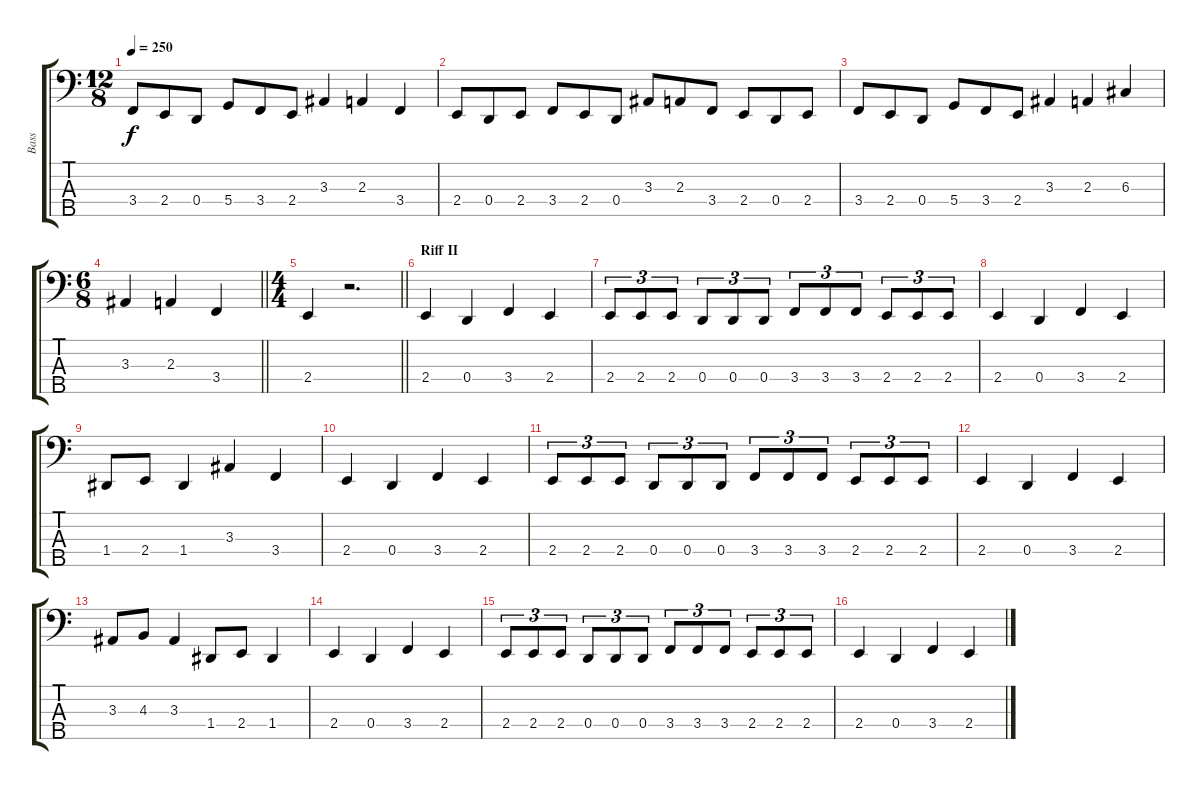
\track ("Bass" "Bass") {instrument electricbasspick}
\staff {score tabs}
\tuning (F2 C2 G1 D1 A0) {hide}
\ts (12 8)
\tempo 250
\clef f4
\ks c
3.4.8{dy f} 2.4.8 0.4.8 5.4.8 3.4.8 2.4.8 3.3.4 2.3.4 3.4.4 |
2.4.8 0.4.8 2.4.8 3.4.8 2.4.8 0.4.8 3.3.8 2.3.8 3.4.8 2.4.8 0.4.8 2.4.8 |
3.4.8 2.4.8 0.4.8 5.4.8 3.4.8 2.4.8 3.3.4 2.3.4 6.3.4 |
\ts (6 8)
\barLineRight lightlight
3.3.4 2.3.4 3.4.4 |
\ts (4 4)
\section ("" "")
\barLineRight lightlight
2.4.4 r.2{d} |
\section ("" "Riff II")
2.4.4 0.4.4 3.4.4 2.4.4 |
2.4.8{tu (3 2)} 2.4.8{tu (3 2)} 2.4.8{tu (3 2)} 0.4.8{tu (3 2)} 0.4.8{tu (3 2)} 0.4.8{tu (3 2)} 3.4.8{tu (3 2)} 3.4.8{tu (3 2)} 3.4.8{tu (3 2)} 2.4.8{tu (3 2)} 2.4.8{tu (3 2)} 2.4.8{tu (3 2)} |
2.4.4 0.4.4 3.4.4 2.4.4 |
1.4.8 2.4.8 1.4.4 3.3.4 3.4.4 |
2.4.4 0.4.4 3.4.4 2.4.4 |
2.4.8{tu (3 2)} 2.4.8{tu (3 2)} 2.4.8{tu (3 2)} 0.4.8{tu (3 2)} 0.4.8{tu (3 2)} 0.4.8{tu (3 2)} 3.4.8{tu (3 2)} 3.4.8{tu (3 2)} 3.4.8{tu (3 2)} 2.4.8{tu (3 2)} 2.4.8{tu (3 2)} 2.4.8{tu (3 2)} |
2.4.4 0.4.4 3.4.4 2.4.4 |
3.3.8 4.3.8 3.3.4 1.4.8 2.4.8 1.4.4 |
2.4.4 0.4.4 3.4.4 2.4.4 |
2.4.8{tu (3 2)} 2.4.8{tu (3 2)} 2.4.8{tu (3 2)} 0.4.8{tu (3 2)} 0.4.8{tu (3 2)} 0.4.8{tu (3 2)} 3.4.8{tu (3 2)} 3.4.8{tu (3 2)} 3.4.8{tu (3 2)} 2.4.8{tu (3 2)} 2.4.8{tu (3 2)} 2.4.8{tu (3 2)} |
2.4.4 0.4.4 3.4.4 2.4.4
